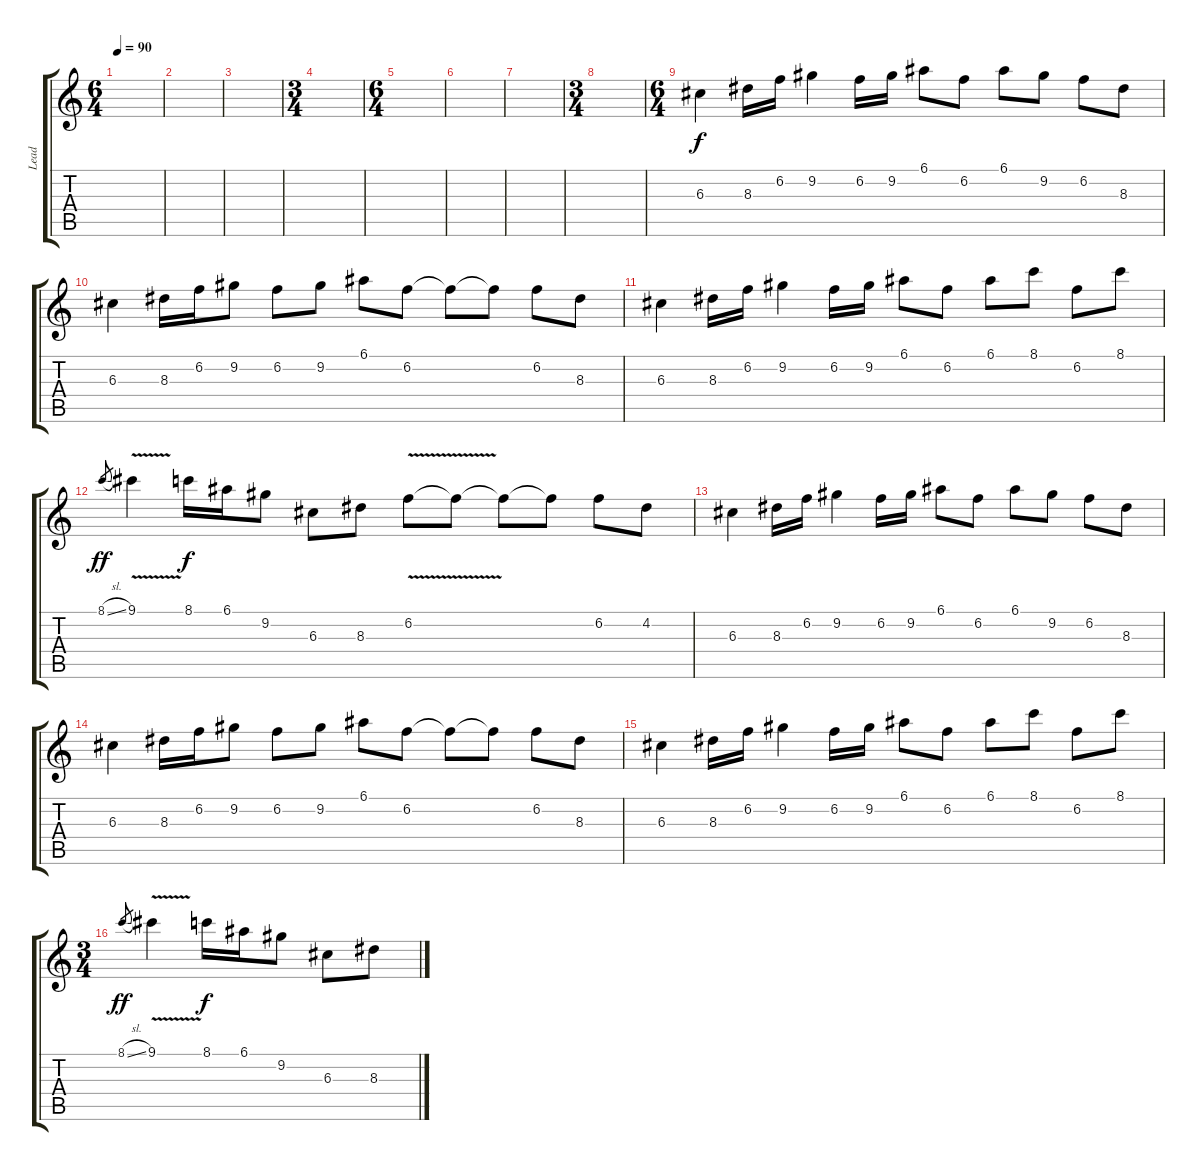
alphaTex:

\track ("Lead" "Lead") {instrument distortionguitar}
\staff {score tabs}
\tuning (E4 B3 G3 D3 A2 E2) {hide}
\ts (6 4)
\tempo 90
\clef g2
\ks c
|
|
|
\ts (3 4)
|
\ts (6 4)
|
|
|
\ts (3 4)
|
\ts (6 4)
6.3.4 8.3.16 6.2.16 9.2.4 6.2.16 9.2.16 6.1.8 6.2.8 6.1.8 9.2.8 6.2.8 8.3.8 |
6.3.4 8.3.16 6.2.16 9.2.8 6.2.8 9.2.8 6.1.8 6.2.8 6.2{t}.8 6.2{t}.8 6.2.8 8.3.8 |
6.3.4 8.3.16 6.2.16 9.2.4 6.2.16 9.2.16 6.1.8 6.2.8 6.1.8 8.1.8 6.2.8 8.1.8 |
8.1{sl}.8{gr dy ff} 9.1{v}.4 8.1.16{dy f} 6.1.16 9.2.8 6.3.8 8.3.8 6.2{v}.8 6.2{t}.8 6.2{t}.8 6.2{t}.8 6.2.8 4.2.8 |
6.3.4 8.3.16 6.2.16 9.2.4 6.2.16 9.2.16 6.1.8 6.2.8 6.1.8 9.2.8 6.2.8 8.3.8 |
6.3.4 8.3.16 6.2.16 9.2.8 6.2.8 9.2.8 6.1.8 6.2.8 6.2{t}.8 6.2{t}.8 6.2.8 8.3.8 |
6.3.4 8.3.16 6.2.16 9.2.4 6.2.16 9.2.16 6.1.8 6.2.8 6.1.8 8.1.8 6.2.8 8.1.8 |
\ts (3 4)
8.1{sl}.8{gr dy ff} 9.1{v}.4 8.1.16{dy f} 6.1.16 9.2.8 6.3.8 8.3.8
